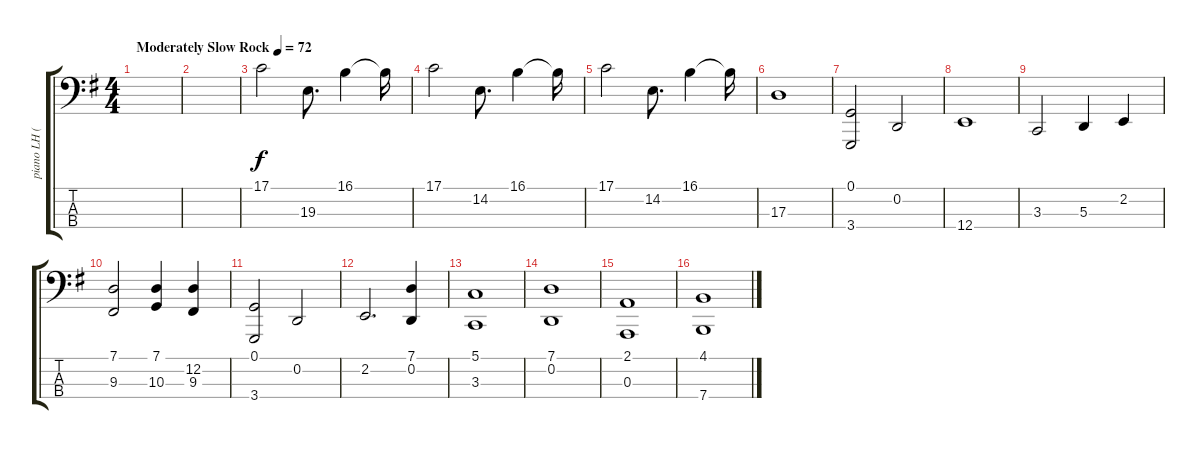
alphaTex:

\track ("piano LH (Louis)" "piano LH (") {instrument acousticgrandpiano}
\staff {score tabs}
\tuning (G2 D2 A1 E1) {hide}
\ts (4 4)
\tempo (72 "Moderately Slow Rock")
\clef f4
\ks g
|
|
17.1.2 19.3.8{d} 16.1.4 16.1{t}.16 |
17.1.2 14.2.8{d} 16.1.4 16.1{t}.16 |
17.1.2 14.2.8{d} 16.1.4 16.1{t}.16 |
17.3.1 |
(0.1 3.4).2{dy f} 0.2.2 |
12.4.1 |
3.3.2 5.3.4 2.2.4 |
(7.1 9.3).2 (7.1 10.3).4 (12.2 9.3).4 |
(0.1 3.4).2 0.2.2 |
2.2.2{d} (7.1 0.2).4 |
(5.1 3.3).1 |
(7.1 0.2).1 |
(2.1 0.3).1 |
(4.1 7.4).1
